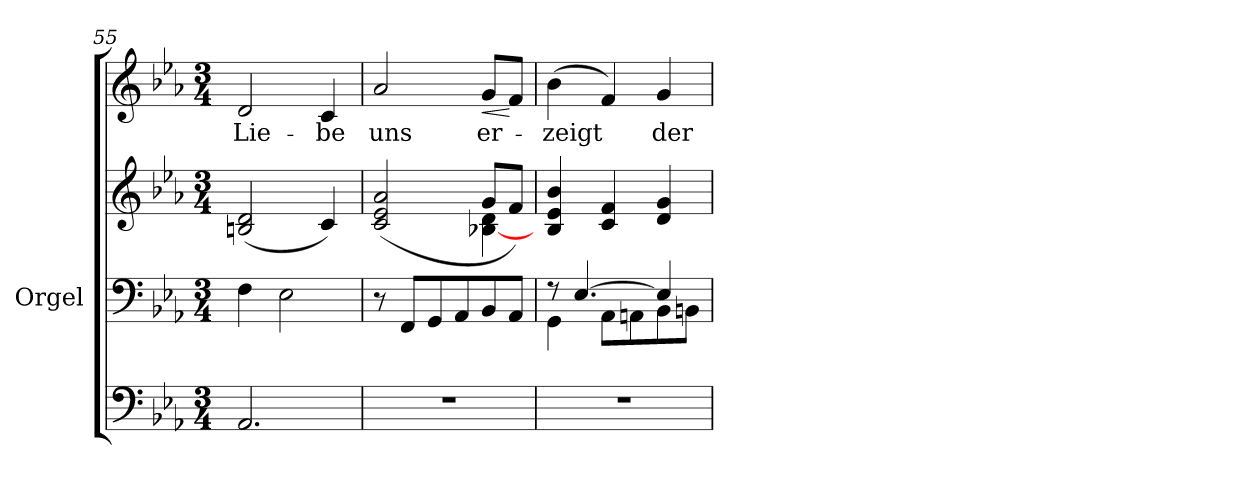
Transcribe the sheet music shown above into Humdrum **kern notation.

**kern	**kern	**kern	**kern	**text	**dynam
*part3	*part2	*part2	*part1	*part1	*part1
*staff4	*staff3	*staff2	*staff1	*staff1	*staff1
*	*I"Orgel	*	*	*	*
*	*I'Org.	*	*	*	*
*clefF4	*clefF4	*clefG2	*clefG2	*	*
*k[b-e-a-]	*k[b-e-a-]	*k[b-e-a-]	*k[b-e-a-]	*	*
*E-:	*E-:	*E-:	*E-:	*	*
*M3/4	*M3/4	*M3/4	*M3/4	*	*
=55	=55	=55	=55	=55	=55
!	!	!	!	!LO:LY:b	!
2.AA-/	4F\	(<2Bn/ 2d/	2d/	Lie-	.
.	2E-\	.	.	.	.
!	!	!	!	!LO:LY:b	!
.	.	4c/)	4c/	-be	.
!!LO:PB:g=z
=56	=56	=56	=56	=56	=56
*	*	*^	*	*	*
!	!	!	!	!	!LO:LY:b	!
2.r	8r	(2c/ 2e-/ 2a-/	2ryy	2a-/	uns	.
.	8FF/L	.	.	.	.	.
.	8GG/	.	.	.	.	.
.	8AA-/	.	.	.	.	.
!	!	!	!	!	!LO:LY:b	!LO:HP:b
.	8BB-/	8g/L	[<4B-X\ 4d\	8g/L	er-	<
.	8AA-/J	8f/J)	.	8f/J	.	[
*	*	*v	*v	*	*	*
=57	=57	=57	=57	=57	=57
*	*^	*	*	*	*
!	!	!	!	!	!LO:LY:b	!
2.r	8rF	4GG\	4B-/ 4e-/ 4b-/	(>4b-\	-zeigt	.
.	[>4.E-/	.	.	.	.	.
.	.	8AA-\L	4c/ 4f/	4f/)	.	.
.	.	8AAn\	.	.	.	.
!	!	!	!	!	!LO:LY:b	!
.	4E-/]	8BB-\	4d/ 4g/	4g/	der	.
.	.	8BBn\J	.	.	.	.
*	*v	*v	*	*	*	*
=	=	=	=	=	=
*-	*-	*-	*-	*-	*-
